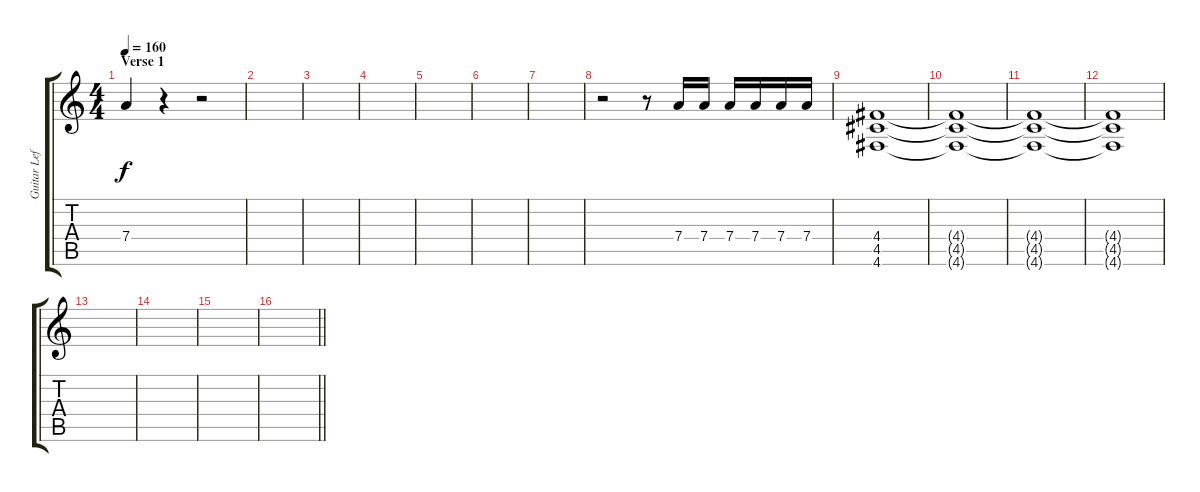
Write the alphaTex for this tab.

\track ("Guitar Left" "Guitar Lef") {instrument overdrivenguitar}
\staff {score tabs}
\tuning (E4 B3 G3 D3 A2 D2) {hide}
\ts (4 4)
\section ("" "Verse 1")
\tempo 160
\clef g2
\ks c
7.4.4{dy f} r.4 r.2 |
|
|
|
|
|
|
r.2 r.8 7.4.16 7.4.16 7.4.16 7.4.16 7.4.16 7.4.16 |
(4.4 4.5 4.6).1{volume 0} |
(4.4{t} 4.5{t} 4.6{t}).1 |
(4.4{t} 4.5{t} 4.6{t}).1 |
(4.4{t} 4.5{t} 4.6{t}).1 |
|
|
|
\barLineRight lightlight
